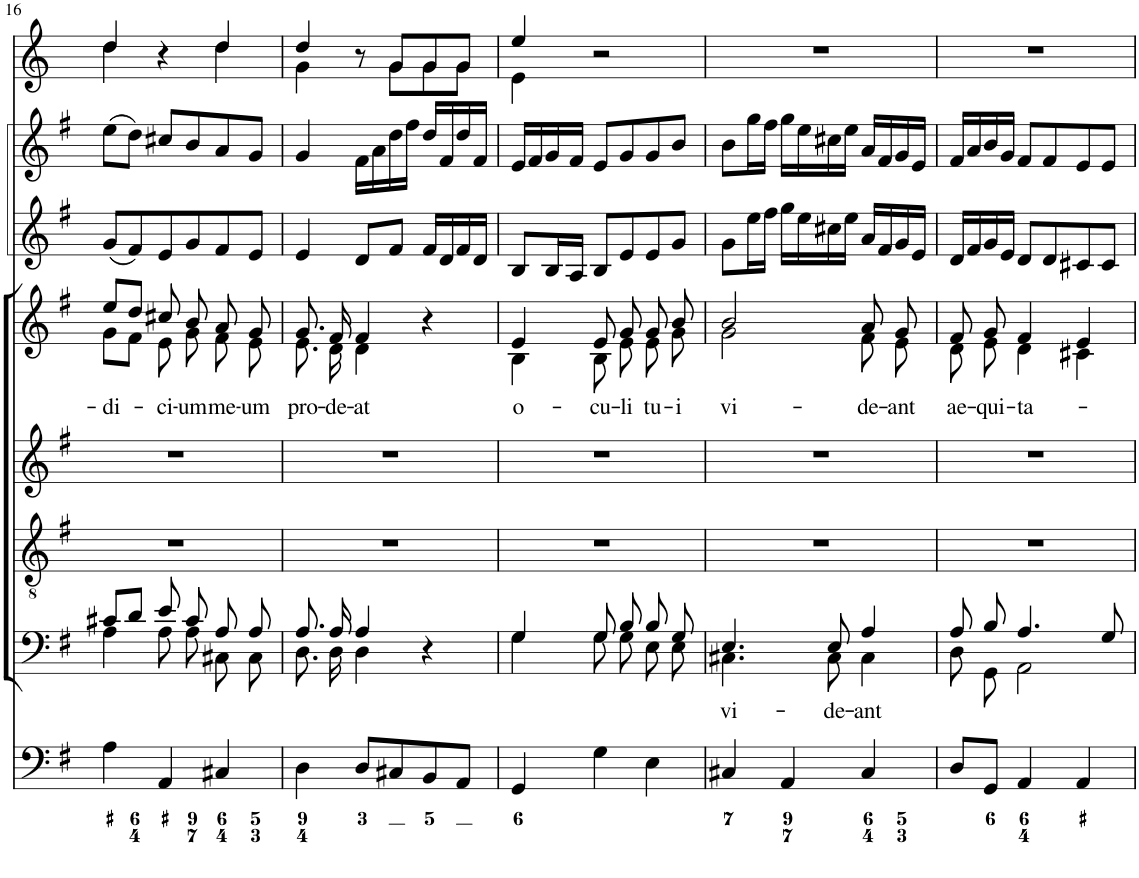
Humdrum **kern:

**kern	**kern	**text	**kern	**kern	**kern	**text	**kern	**kern	**kern
*part8	*part7	*part7	*part6	*part5	*part4	*part4	*part3	*part2	*part1
*staff8	*staff7	*staff7	*staff6	*staff5	*staff4	*staff4	*staff3	*staff2	*staff1
*I"Organ	*I"Voice	*	*I"Tenor	*I"Alto	*I"Voice	*	*I"Violin	*I"Violini	*I"Corni in G
*	*	*	*	*	*	*	*I'Vln	*I'Vln	*
!!LO:PB:g=z
*clefF4	*clefF4	*	*clefGv2	*clefG2	*clefG2	*	*clefG2	*clefG2	*clefG2
*	*	*	*	*	*	*	*	*	*Trd3c5
*k[f#]	*k[f#]	*	*k[f#]	*k[f#]	*k[f#]	*	*k[f#]	*k[f#]	*k[]
*M3/4	*M3/4	*	*M3/4	*M3/4	*M3/4	*	*M3/4	*M3/4	*M3/4
=16	=16	=16	=16	=16	=16	=16	=16	=16	=16
*	*^	*	*	*	*	*	*	*	*
!	!	!	!	!	!	!	!LO:LY:b	!	!	!
*	*	*	*	*	*	*^	*	*	*	*^
4A\	8c#X/L	4A\	.	2.r	2.r	8ee/L	8g\L	-di-	(8g/L	(8ee\L	4dd/	4dd\
.	8d/J	.	.	.	.	8dd/J	8f#\J	.	8f#/)	8dd\J)	.	.
!	!	!	!	!	!	!	!	!LO:LY:b	!	!	!	!
4AA/	8e/	8A\	.	.	.	8cc#X/	8e\	-ci-	8e/	8cc#X/L	4r	4ryy
!	!	!	!	!	!	!	!	!LO:LY:b	!	!	!	!
.	8c#/	8A\	.	.	.	8b/	8g\	-um	8g/	8b/	.	.
!	!	!	!	!	!	!	!	!LO:LY:b	!	!	!	!
4C#X/	8A/	8C#X\	.	.	.	8a/	8f#\	me-	8f#/	8a/	4dd/	4dd\
!	!	!	!	!	!	!	!	!LO:LY:b	!	!	!	!
.	8A/	8C#\	.	.	.	8g/	8e\	-um	8e/J	8g/J	.	.
=17	=17	=17	=17	=17	=17	=17	=17	=17	=17	=17	=17	=17
!	!	!	!	!	!	!	!	!LO:LY:b	!	!	!	!
4D\	8.A/	8.D\	.	2.r	2.r	8.g/	8.e\	pro-	4e/	4g/	4dd/	4g\
!	!	!	!	!	!	!	!	!LO:LY:b	!	!	!	!
.	16A/	16D\	.	.	.	16f#/	16d\	-de-	.	.	.	.
!	!	!	!	!	!	!	!	!LO:LY:b	!	!	!	!
8D/L	4A/	4D\	.	.	.	4f#/	4d\	-at	8d/L	16f#\LL	8r	8ryy
.	.	.	.	.	.	.	.	.	.	16a\	.	.
8C#X/	.	.	.	.	.	.	.	.	8f#/J	16dd\	8g/L	8g\L
.	.	.	.	.	.	.	.	.	.	16ff#\JJ	.	.
8BB/	4r	4ryy	.	.	.	4r	4ryy	.	16f#/LL	16dd/LL	8g/	8g\
.	.	.	.	.	.	.	.	.	16d/	16f#/	.	.
8AA/J	.	.	.	.	.	.	.	.	16f#/	16dd/	8g/J	8g\J
.	.	.	.	.	.	.	.	.	16d/JJ	16f#/JJ	.	.
=18	=18	=18	=18	=18	=18	=18	=18	=18	=18	=18	=18	=18
!	!	!	!	!	!	!	!	!LO:LY:b	!	!	!	!
4GG/	4G/	4G\	.	2.r	2.r	4e/	4B\	o-	8B/L	16e/LL	4ee/	4e\
.	.	.	.	.	.	.	.	.	.	16f#/	.	.
.	.	.	.	.	.	.	.	.	16B/L	16g/	.	.
.	.	.	.	.	.	.	.	.	16A/JJ	16f#/JJ	.	.
!	!	!	!	!	!	!	!	!LO:LY:b	!	!	!	!
4G\	8G/	8G\	.	.	.	8e/	8B\	-cu-	8B/L	8e/L	2r	2ryy
!	!	!	!	!	!	!	!	!LO:LY:b	!	!	!	!
.	8B/	8G\	.	.	.	8g/	8e\	-li	8e/	8g/	.	.
!	!	!	!	!	!	!	!	!LO:LY:b	!	!	!	!
4E\	8B/	8E\	.	.	.	8g/	8e\	tu-	8e/	8g/	.	.
!	!	!	!	!	!	!	!	!LO:LY:b	!	!	!	!
.	8G/	8E\	.	.	.	8b/	8g\	-i	8g/J	8b/J	.	.
*	*	*	*	*	*	*	*	*	*	*	*v	*v
=19	=19	=19	=19	=19	=19	=19	=19	=19	=19	=19	=19
!	!	!	!LO:LY:b	!	!	!	!	!LO:LY:b	!	!	!
4C#X/	4.E/	4.C#X\	vi-	2.r	2.r	2b/	2g\	vi-	8g\L	8b\L	2.r
.	.	.	.	.	.	.	.	.	16ee\L	16gg\L	.
.	.	.	.	.	.	.	.	.	16ff#\JJ	16ff#\JJ	.
4AA/	.	.	.	.	.	.	.	.	16gg\LL	16gg\LL	.
.	.	.	.	.	.	.	.	.	16ee\	16ee\	.
!	!	!	!LO:LY:b	!	!	!	!	!	!	!	!
.	8E/	8C#\	-de-	.	.	.	.	.	16cc#X\	16cc#X\	.
.	.	.	.	.	.	.	.	.	16ee\JJ	16ee\JJ	.
!	!	!	!LO:LY:b	!	!	!	!	!LO:LY:b	!	!	!
4C#/	4A/	4C#\	-ant	.	.	8a/	8f#\	-de-	16a/LL	16a/LL	.
.	.	.	.	.	.	.	.	.	16f#/	16f#/	.
!	!	!	!	!	!	!	!	!LO:LY:b	!	!	!
.	.	.	.	.	.	8g/	8e\	-ant	16g/	16g/	.
.	.	.	.	.	.	.	.	.	16e/JJ	16e/JJ	.
=20	=20	=20	=20	=20	=20	=20	=20	=20	=20	=20	=20
!	!	!	!	!	!	!	!	!LO:LY:b	!	!	!
8D/L	8A/	8D\	.	2.r	2.r	8f#/	8d\	ae-	16d/LL	16f#/LL	2.r
.	.	.	.	.	.	.	.	.	16f#/	16a/	.
!	!	!	!	!	!	!	!	!LO:LY:b	!	!	!
8GG/J	8B/	8GG\	.	.	.	8g/	8e\	-qui-	16g/	16b/	.
.	.	.	.	.	.	.	.	.	16e/JJ	16g/JJ	.
!	!	!	!	!	!	!	!	!LO:LY:b	!	!	!
4AA/	4.A/	2AA\	.	.	.	4f#/	4d\	-ta-	8d/L	8f#/L	.
.	.	.	.	.	.	.	.	.	8d/	8f#/	.
4AA/	.	.	.	.	.	4e/	4c#X\	.	8c#X/	8e/	.
.	8G/	.	.	.	.	.	.	.	8c#/J	8e/J	.
*	*v	*v	*	*	*	*v	*v	*	*	*	*
=	=	=	=	=	=	=	=	=	=
*-	*-	*-	*-	*-	*-	*-	*-	*-	*-
